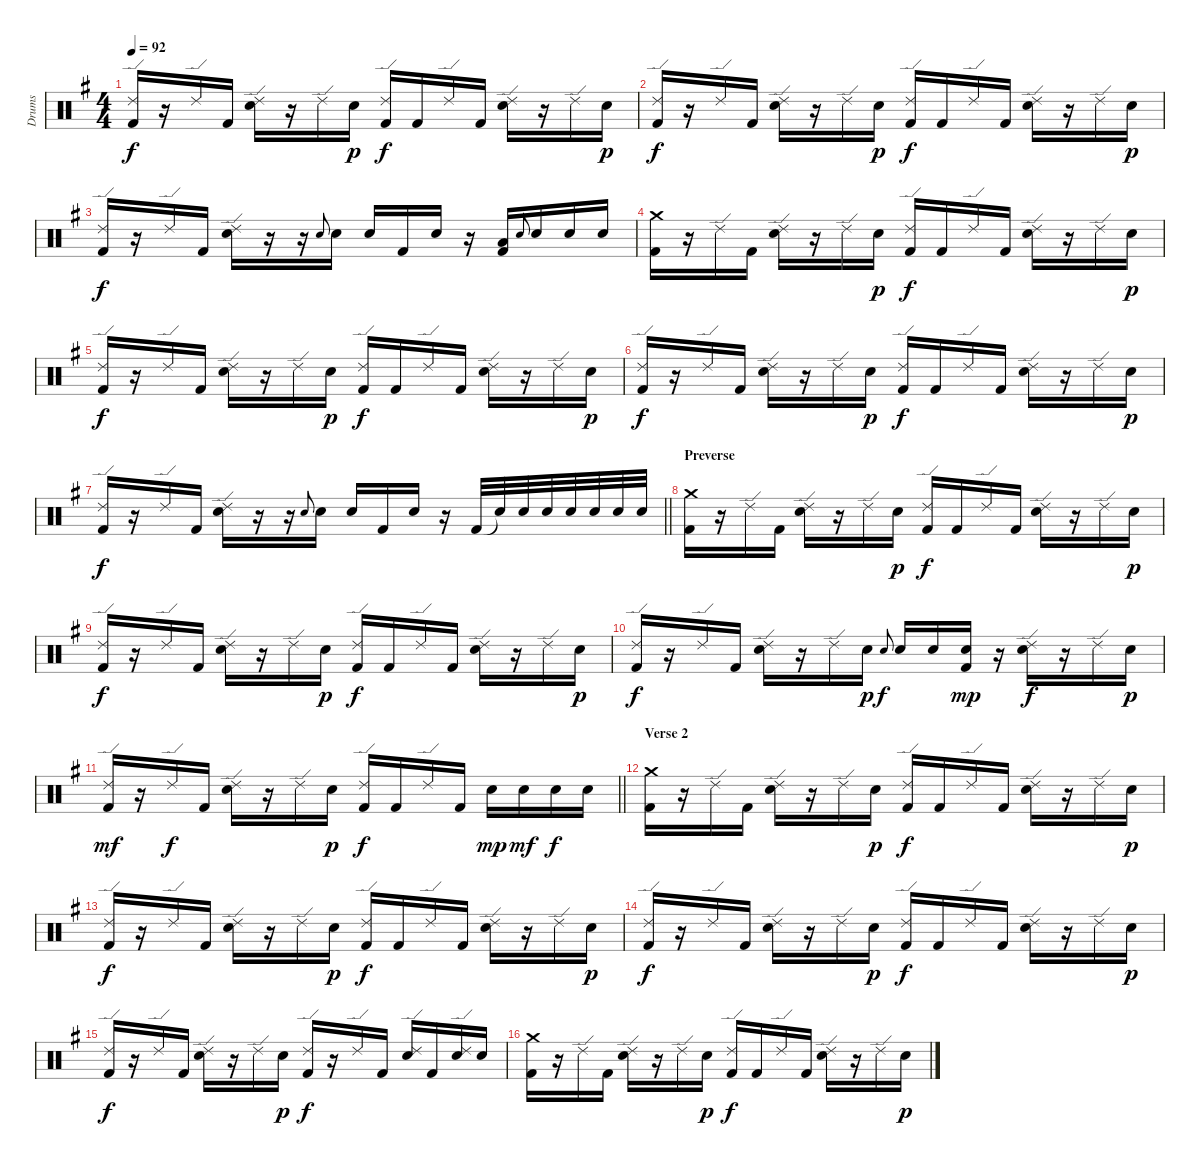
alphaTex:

\track ("Drums" "Drums") {instrument percussion}
\staff {score}
\articulation defaults
\ts (4 4)
\tempo 92
\clef neutral
\ks g
("Ride (edge) 2" "Kick (hit) 2").16{dy f} r.16 "Ride (edge) 2".16 "Kick (hit) 2".16 ("Ride (edge) 2" "Snare (hit) 2").16 r.16 "Ride (edge) 2".16 "Snare (hit) 2".16{dy p} ("Ride (edge) 2" "Kick (hit) 2").16{dy f} "Kick (hit) 2".16 "Ride (edge) 2".16 "Kick (hit) 2".16 ("Ride (edge) 2" "Snare (hit) 2").16 r.16 "Ride (edge) 2".16 "Snare (hit) 2".16{dy p} |
("Ride (edge) 2" "Kick (hit) 2").16{dy f} r.16 "Ride (edge) 2".16 "Kick (hit) 2".16 ("Ride (edge) 2" "Snare (hit) 2").16 r.16 "Ride (edge) 2".16 "Snare (hit) 2".16{dy p} ("Ride (edge) 2" "Kick (hit) 2").16{dy f} "Kick (hit) 2".16 "Ride (edge) 2".16 "Kick (hit) 2".16 ("Ride (edge) 2" "Snare (hit) 2").16 r.16 "Ride (edge) 2".16 "Snare (hit) 2".16{dy p} |
("Ride (edge) 2" "Kick (hit) 2").16{dy f} r.16 "Ride (edge) 2".16 "Kick (hit) 2".16 ("Ride (edge) 2" "Snare (hit) 2").16 r.16 r.16 "Snare (hit) 2".8{gr onbeat} "Snare (hit) 2".16 "Snare (hit) 2".16 "Kick (hit) 2".16 "Snare (hit) 2".16 r.16 ("Low Floor Tom (hit)" "Kick (hit) 2").16 "Snare (hit) 2".8{gr onbeat} "Snare (hit) 2".16 "Snare (hit) 2".16 "Snare (hit) 2".16 |
("Crash medium (hit)" "Kick (hit) 2").16 r.16 "Ride (edge) 2".16 "Kick (hit) 2".16 ("Ride (edge) 2" "Snare (hit) 2").16 r.16 "Ride (edge) 2".16 "Snare (hit) 2".16{dy p} ("Ride (edge) 2" "Kick (hit) 2").16{dy f} "Kick (hit) 2".16 "Ride (edge) 2".16 "Kick (hit) 2".16 ("Ride (edge) 2" "Snare (hit) 2").16 r.16 "Ride (edge) 2".16 "Snare (hit) 2".16{dy p} |
("Ride (edge) 2" "Kick (hit) 2").16{dy f} r.16 "Ride (edge) 2".16 "Kick (hit) 2".16 ("Ride (edge) 2" "Snare (hit) 2").16 r.16 "Ride (edge) 2".16 "Snare (hit) 2".16{dy p} ("Ride (edge) 2" "Kick (hit) 2").16{dy f} "Kick (hit) 2".16 "Ride (edge) 2".16 "Kick (hit) 2".16 ("Ride (edge) 2" "Snare (hit) 2").16 r.16 "Ride (edge) 2".16 "Snare (hit) 2".16{dy p} |
("Ride (edge) 2" "Kick (hit) 2").16{dy f} r.16 "Ride (edge) 2".16 "Kick (hit) 2".16 ("Ride (edge) 2" "Snare (hit) 2").16 r.16 "Ride (edge) 2".16 "Snare (hit) 2".16{dy p} ("Ride (edge) 2" "Kick (hit) 2").16{dy f} "Kick (hit) 2".16 "Ride (edge) 2".16 "Kick (hit) 2".16 ("Ride (edge) 2" "Snare (hit) 2").16 r.16 "Ride (edge) 2".16 "Snare (hit) 2".16{dy p} |
\barLineRight lightlight
("Ride (edge) 2" "Kick (hit) 2").16{dy f} r.16 "Ride (edge) 2".16 "Kick (hit) 2".16 ("Ride (edge) 2" "Snare (hit) 2").16 r.16 r.16 "Snare (hit) 2".8{gr onbeat} "Snare (hit) 2".16 "Snare (hit) 2".16 "Kick (hit) 2".16 "Snare (hit) 2".16 r.16 "Kick (hit) 2".32 "Snare (hit)"{t}.32 "Snare (hit) 2".32 "Snare (hit) 2".32 "Snare (hit) 2".32 "Snare (hit) 2".32 "Snare (hit) 2".32 "Snare (hit) 2".32 |
\section ("" "Preverse")
("Crash medium (hit)" "Kick (hit) 2").16 r.16 "Ride (edge) 2".16 "Kick (hit) 2".16 ("Ride (edge) 2" "Snare (hit) 2").16 r.16 "Ride (edge) 2".16 "Snare (hit) 2".16{dy p} ("Ride (edge) 2" "Kick (hit) 2").16{dy f} "Kick (hit) 2".16 "Ride (edge) 2".16 "Kick (hit) 2".16 ("Ride (edge) 2" "Snare (hit) 2").16 r.16 "Ride (edge) 2".16 "Snare (hit) 2".16{dy p} |
("Ride (edge) 2" "Kick (hit) 2").16{dy f} r.16 "Ride (edge) 2".16 "Kick (hit) 2".16 ("Ride (edge) 2" "Snare (hit) 2").16 r.16 "Ride (edge) 2".16 "Snare (hit) 2".16{dy p} ("Ride (edge) 2" "Kick (hit) 2").16{dy f} "Kick (hit) 2".16 "Ride (edge) 2".16 "Kick (hit) 2".16 ("Ride (edge) 2" "Snare (hit) 2").16 r.16 "Ride (edge) 2".16 "Snare (hit) 2".16{dy p} |
("Ride (edge) 2" "Kick (hit) 2").16{dy f} r.16 "Ride (edge) 2".16 "Kick (hit) 2".16 ("Ride (edge) 2" "Snare (hit) 2").16 r.16 "Ride (edge) 2".16 "Snare (hit) 2".16{dy p} "Snare (hit) 2".8{gr onbeat dy f} "Snare (hit) 2".16 "Snare (hit) 2".16 ("Snare (hit) 2" "Kick (hit) 2").16{dy mp} r.16 ("Ride (edge) 2" "Snare (hit) 2").16{dy f} r.16 "Ride (edge) 2".16 "Snare (hit) 2".16{dy p} |
\barLineRight lightlight
("Ride (edge) 2" "Kick (hit) 2").16{dy mf} r.16 "Ride (edge) 2".16{dy f} "Kick (hit) 2".16 ("Ride (edge) 2" "Snare (hit) 2").16 r.16 "Ride (edge) 2".16 "Snare (hit) 2".16{dy p} ("Ride (edge) 2" "Kick (hit) 2").16{dy f} "Kick (hit) 2".16 "Ride (edge) 2".16 "Kick (hit) 2".16 "Snare (hit) 2".16{dy mp} "Snare (hit) 2".16{dy mf} "Snare (hit) 2".16{dy f} "Snare (hit) 2".16 |
\section ("" "Verse 2")
("Crash medium (hit)" "Kick (hit) 2").16 r.16 "Ride (edge) 2".16 "Kick (hit) 2".16 ("Ride (edge) 2" "Snare (hit) 2").16 r.16 "Ride (edge) 2".16 "Snare (hit) 2".16{dy p} ("Ride (edge) 2" "Kick (hit) 2").16{dy f} "Kick (hit) 2".16 "Ride (edge) 2".16 "Kick (hit) 2".16 ("Ride (edge) 2" "Snare (hit) 2").16 r.16 "Ride (edge) 2".16 "Snare (hit) 2".16{dy p} |
("Ride (edge) 2" "Kick (hit) 2").16{dy f} r.16 "Ride (edge) 2".16 "Kick (hit) 2".16 ("Ride (edge) 2" "Snare (hit) 2").16 r.16 "Ride (edge) 2".16 "Snare (hit) 2".16{dy p} ("Ride (edge) 2" "Kick (hit) 2").16{dy f} "Kick (hit) 2".16 "Ride (edge) 2".16 "Kick (hit) 2".16 ("Ride (edge) 2" "Snare (hit) 2").16 r.16 "Ride (edge) 2".16 "Snare (hit) 2".16{dy p} |
("Ride (edge) 2" "Kick (hit) 2").16{dy f} r.16 "Ride (edge) 2".16 "Kick (hit) 2".16 ("Ride (edge) 2" "Snare (hit) 2").16 r.16 "Ride (edge) 2".16 "Snare (hit) 2".16{dy p} ("Ride (edge) 2" "Kick (hit) 2").16{dy f} "Kick (hit) 2".16 "Ride (edge) 2".16 "Kick (hit) 2".16 ("Ride (edge) 2" "Snare (hit) 2").16 r.16 "Ride (edge) 2".16 "Snare (hit) 2".16{dy p} |
("Ride (edge) 2" "Kick (hit) 2").16{dy f} r.16 "Ride (edge) 2".16 "Kick (hit) 2".16 ("Ride (edge) 2" "Snare (hit) 2").16 r.16 "Ride (edge) 2".16 "Snare (hit) 2".16{dy p} ("Ride (edge) 2" "Kick (hit) 2").16{dy f} r.16 "Ride (edge) 2".16 "Kick (hit) 2".16 ("Ride (edge) 2" "Snare (hit) 2").16 "Kick (hit) 2".16 ("Ride (edge) 2" "Snare (hit) 2").16 "Snare (hit) 2".16 |
("Crash medium (hit)" "Kick (hit) 2").16 r.16 "Ride (edge) 2".16 "Kick (hit) 2".16 ("Ride (edge) 2" "Snare (hit) 2").16 r.16 "Ride (edge) 2".16 "Snare (hit) 2".16{dy p} ("Ride (edge) 2" "Kick (hit) 2").16{dy f} "Kick (hit) 2".16 "Ride (edge) 2".16 "Kick (hit) 2".16 ("Ride (edge) 2" "Snare (hit) 2").16 r.16 "Ride (edge) 2".16 "Snare (hit) 2".16{dy p}
